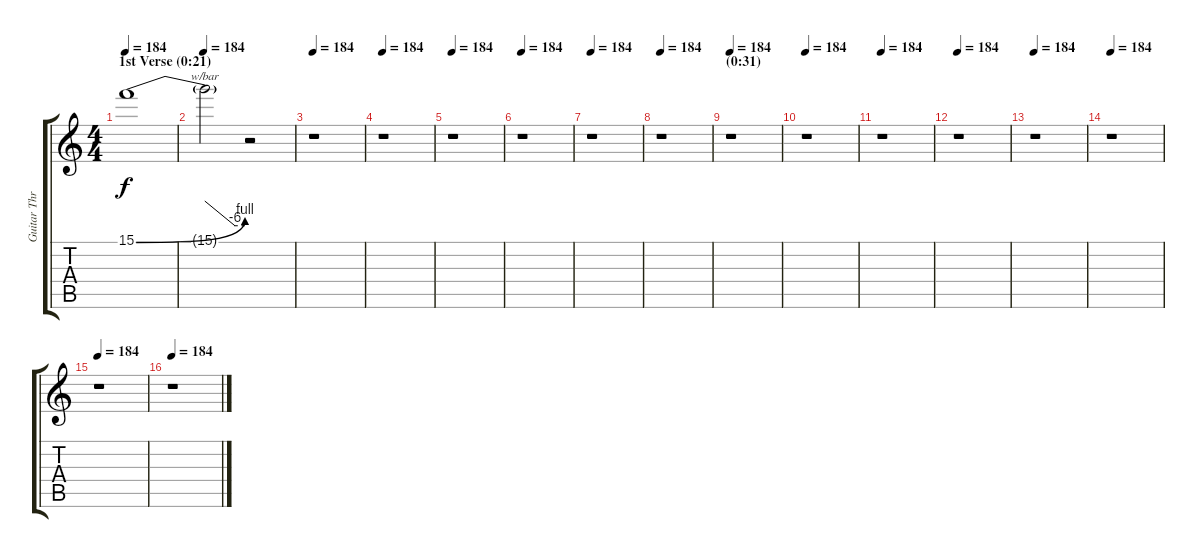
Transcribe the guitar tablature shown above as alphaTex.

\track ("Guitar Three" "Guitar Thr") {instrument distortionguitar}
\staff {score tabs}
\tuning (D4 A3 F3 C3 G2 C2) {hide}
\ts (4 4)
\section ("" "1st Verse (0:21)")
\tempo 184
\clef g2
\ks c
15.1{be (bend 0 0 60 4)}.1{dy f} |
\tempo 184
15.1{t}.2{tbe (custom default 0 0 45 -24 60 -24) volume 0} r.2 |
\tempo 184
r.1 |
\tempo 184
r.1 |
\tempo 184
r.1 |
\tempo 184
r.1 |
\tempo 184
r.1 |
\tempo 184
r.1 |
\section ("" "(0:31)")
\tempo 184
r.1 |
\tempo 184
r.1 |
\tempo 184
r.1 |
\tempo 184
r.1 |
\tempo 184
r.1 |
\tempo 184
r.1 |
\tempo 184
r.1 |
\tempo 184
r.1
